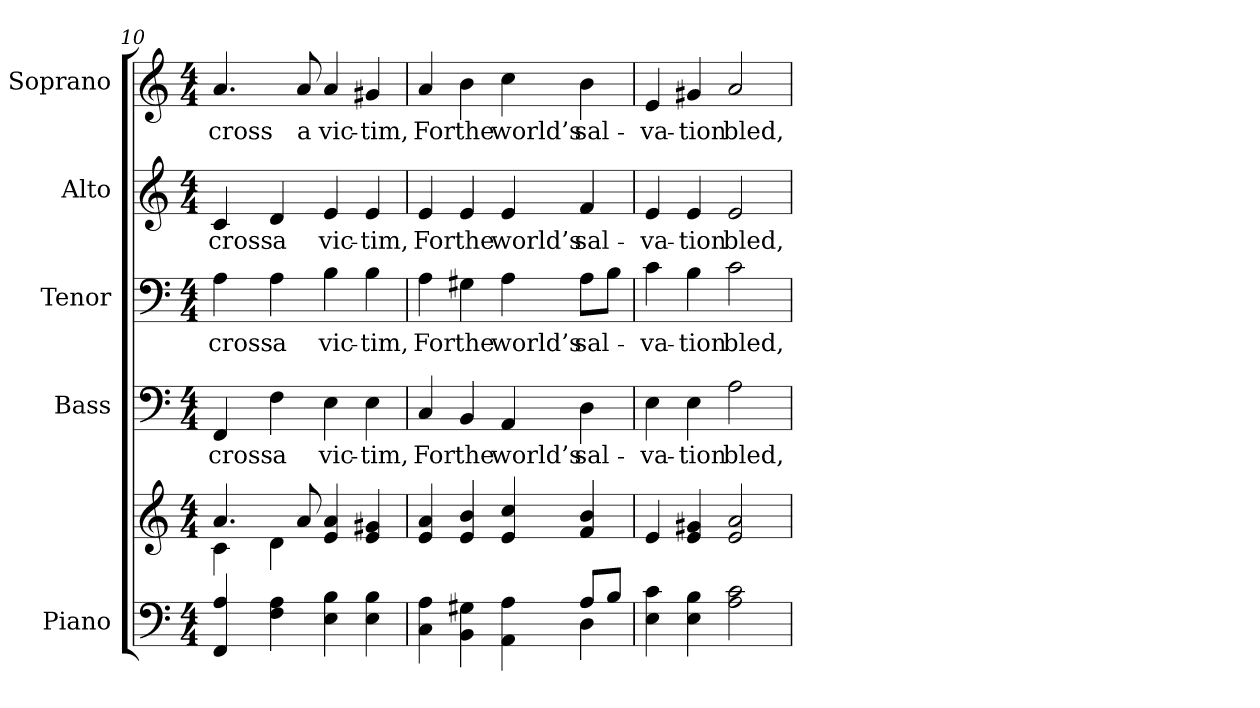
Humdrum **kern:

**kern	**kern	**kern	**text	**kern	**text	**kern	**text	**kern	**text
*part5	*part5	*part4	*part4	*part3	*part3	*part2	*part2	*part1	*part1
*staff6	*staff5	*staff4	*staff4	*staff3	*staff3	*staff2	*staff2	*staff1	*staff1
*I"Piano	*	*I"Bass	*	*I"Tenor	*	*I"Alto	*	*I"Soprano	*
*I'Pno.	*	*I'B.	*	*I'T.	*	*I'A.	*	*I'S.	*
*clefF4	*clefG2	*clefF4	*	*clefF4	*	*clefG2	*	*clefG2	*
*k[]	*k[]	*k[]	*	*k[]	*	*k[]	*	*k[]	*
*C:	*C:	*C:	*	*C:	*	*C:	*	*C:	*
*M4/4	*M4/4	*M4/4	*	*M4/4	*	*M4/4	*	*M4/4	*
=10	=10	=10	=10	=10	=10	=10	=10	=10	=10
*	*^	*	*	*	*	*	*	*	*
!	!	!	!	!LO:LY:b:color=#000000	!	!	!	!	!	!
!	!	!	!	!	!	!LO:LY:b:color=#000000	!	!	!	!
!	!	!	!	!	!	!	!	!LO:LY:b:color=#000000	!	!
!	!	!	!	!	!	!	!	!	!	!LO:LY:b:color=#000000
4FFi/ 4Ai	4.ai/	4ci\	4FFi/	cross	4Ai\	cross	4ci/	cross	4.ai/	cross
!	!	!	!	!LO:LY:b:color=#000000	!	!	!	!	!	!
!	!	!	!	!	!	!LO:LY:b:color=#000000	!	!	!	!
!	!	!	!	!	!	!	!	!LO:LY:b:color=#000000	!	!
4Fi\ 4Ai	.	4di\	4Fi\	a	4Ai\	a	4di/	a	.	.
!	!	!	!	!	!	!	!	!	!	!LO:LY:b:color=#000000
.	8ai/	.	.	.	.	.	.	.	8ai/	a
!	!	!	!	!LO:LY:b:color=#000000	!	!	!	!	!	!
!	!	!	!	!	!	!LO:LY:b:color=#000000	!	!	!	!
!	!	!	!	!	!	!	!	!LO:LY:b:color=#000000	!	!
!	!	!	!	!	!	!	!	!	!	!LO:LY:b:color=#000000
4Ei\ 4Bi	4ei/ 4ai	2ryy	4Ei\	vic-	4Bi\	vic-	4ei/	vic-	4ai/	vic-
!	!	!	!	!LO:LY:b:color=#000000	!	!	!	!	!	!
!	!	!	!	!	!	!LO:LY:b:color=#000000	!	!	!	!
!	!	!	!	!	!	!	!	!LO:LY:b:color=#000000	!	!
!	!	!	!	!	!	!	!	!	!	!LO:LY:b:color=#000000
4Ei\ 4Bi	4ei/ 4g#Xi	.	4Ei\	-tim,	4Bi\	-tim,	4ei/	-tim,	4g#Xi/	-tim,
*	*v	*v	*	*	*	*	*	*	*	*
!!LO:PB:g=z
=11	=11	=11	=11	=11	=11	=11	=11	=11	=11
*^	*	*	*	*	*	*	*	*	*
!	!	!	!	!LO:LY:b:color=#000000	!	!	!	!	!	!
!	!	!	!	!	!	!LO:LY:b:color=#000000	!	!	!	!
!	!	!	!	!	!	!	!	!LO:LY:b:color=#000000	!	!
!	!	!	!	!	!	!	!	!	!	!LO:LY:b:color=#000000
4Ci\ 4Ai	2ryy	4ei/ 4ai	4Ci/	For	4Ai\	For	4ei/	For	4ai/	For
!	!	!	!	!LO:LY:b:color=#000000	!	!	!	!	!	!
!	!	!	!	!	!	!LO:LY:b:color=#000000	!	!	!	!
!	!	!	!	!	!	!	!	!LO:LY:b:color=#000000	!	!
!	!	!	!	!	!	!	!	!	!	!LO:LY:b:color=#000000
4BBi\ 4G#Xi	.	4ei/ 4bi	4BBi/	the	4G#Xi\	the	4ei/	the	4bi\	the
!	!	!	!	!LO:LY:b:color=#000000	!	!	!	!	!	!
!	!	!	!	!	!	!LO:LY:b:color=#000000	!	!	!	!
!	!	!	!	!	!	!	!	!LO:LY:b:color=#000000	!	!
!	!	!	!	!	!	!	!	!	!	!LO:LY:b:color=#000000
4AAi\ 4Ai	4ryy	4ei/ 4cci	4AAi/	world’s	4Ai\	world’s	4ei/	world’s	4cci\	world’s
!	!	!	!	!LO:LY:b:color=#000000	!	!	!	!	!	!
!	!	!	!	!	!	!LO:LY:b:color=#000000	!	!	!	!
!	!	!	!	!	!	!	!	!LO:LY:b:color=#000000	!	!
!	!	!	!	!	!	!	!	!	!	!LO:LY:b:color=#000000
8Ai/L	4Di\	4fi/ 4bi	4Di\	sal-	8Ai\L	sal-	4fi/	sal-	4bi\	sal-
8Bi/J	.	.	.	.	8Bi\J	.	.	.	.	.
*v	*v	*	*	*	*	*	*	*	*	*
=12	=12	=12	=12	=12	=12	=12	=12	=12	=12
!	!	!	!LO:LY:b:color=#000000	!	!	!	!	!	!
!	!	!	!	!	!LO:LY:b:color=#000000	!	!	!	!
!	!	!	!	!	!	!	!LO:LY:b:color=#000000	!	!
!	!	!	!	!	!	!	!	!	!LO:LY:b:color=#000000
4Ei\ 4ci	4ei/	4Ei\	-va-	4ci\	-va-	4ei/	-va-	4ei/	-va-
!	!	!	!LO:LY:b:color=#000000	!	!	!	!	!	!
!	!	!	!	!	!LO:LY:b:color=#000000	!	!	!	!
!	!	!	!	!	!	!	!LO:LY:b:color=#000000	!	!
!	!	!	!	!	!	!	!	!	!LO:LY:b:color=#000000
4Ei\ 4Bi	4ei/ 4g#Xi	4Ei\	-tion	4Bi\	-tion	4ei/	-tion	4g#Xi/	-tion
!	!	!	!LO:LY:b:color=#000000	!	!	!	!	!	!
!	!	!	!	!	!LO:LY:b:color=#000000	!	!	!	!
!	!	!	!	!	!	!	!LO:LY:b:color=#000000	!	!
!	!	!	!	!	!	!	!	!	!LO:LY:b:color=#000000
2Ai\ 2ci	2ei/ 2ai	2Ai\	bled,	2ci\	bled,	2ei/	bled,	2ai/	bled,
=	=	=	=	=	=	=	=	=	=
*-	*-	*-	*-	*-	*-	*-	*-	*-	*-
